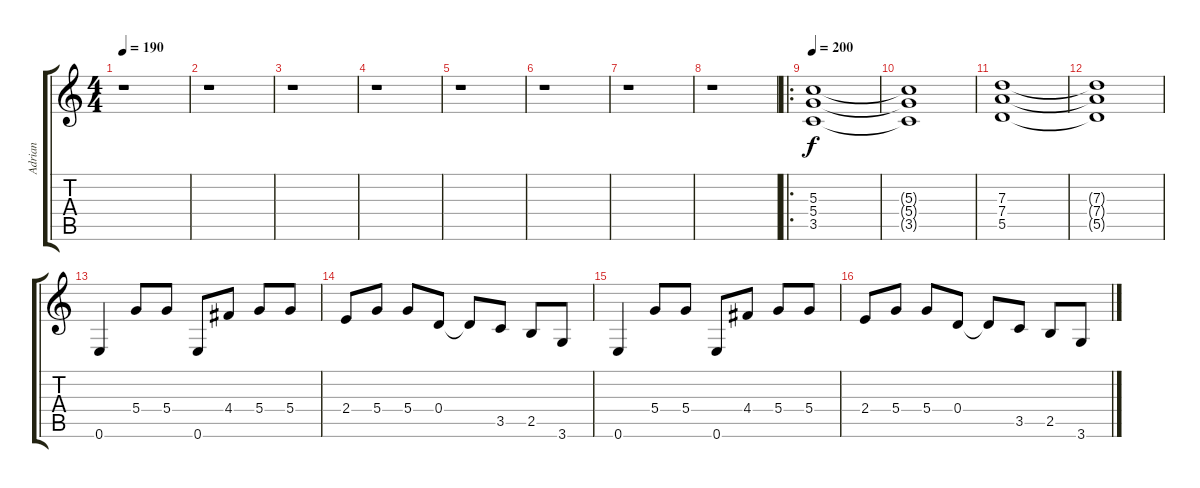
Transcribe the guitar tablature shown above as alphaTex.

\track ("Adrian" "Adrian") {instrument distortionguitar}
\staff {score tabs}
\tuning (E4 B3 G3 D3 A2 E2) {hide}
\ts (4 4)
\tempo 190
\clef g2
\ks c
r.1{dy f} |
r.1 |
r.1 |
r.1 |
r.1 |
r.1 |
r.1 |
r.1 |
\ro
\tempo 200
(5.3 5.4 3.5).1{volume 10} |
(5.3{t} 5.4{t} 3.5{t}).1 |
(7.3 7.4 5.5).1 |
(7.3{t} 7.4{t} 5.5{t}).1 |
0.6.4 5.4.8 5.4.8 0.6.8 4.4.8 5.4.8 5.4.8 |
2.4.8 5.4.8 5.4.8 0.4.8 0.4{t}.8 3.5.8 2.5.8 3.6.8 |
0.6.4 5.4.8 5.4.8 0.6.8 4.4.8 5.4.8 5.4.8 |
2.4.8 5.4.8 5.4.8 0.4.8 0.4{t}.8 3.5.8 2.5.8 3.6.8
